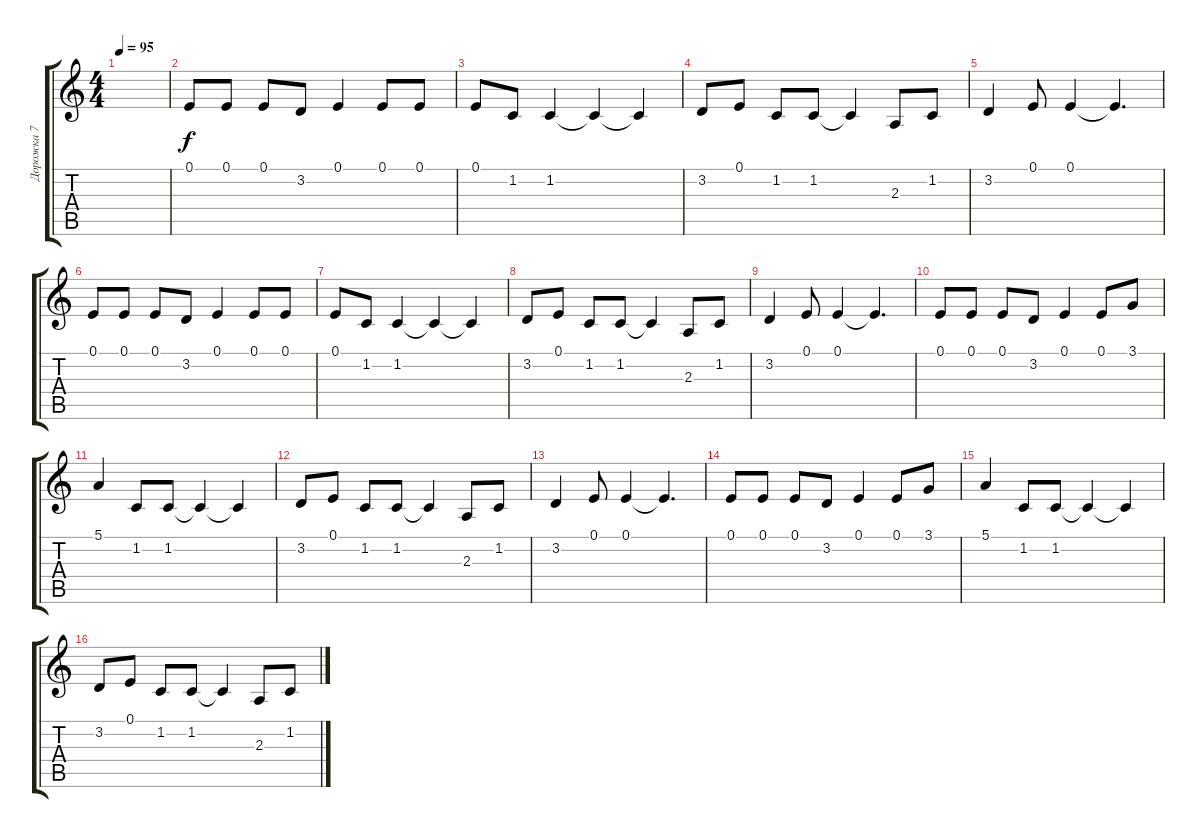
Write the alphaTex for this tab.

\track ("Дорожка 7" "Дорожка 7") {instrument voiceoohs}
\staff {score tabs}
\tuning (E4 B3 G3 D3 A2 E2) {hide}
\ts (4 4)
\tempo 95
\clef g2
\ks c
|
0.1.8 0.1.8 0.1.8 3.2.8 0.1.4 0.1.8 0.1.8 |
0.1.8 1.2.8 1.2.4 1.2{t}.4 1.2{t}.4 |
3.2.8 0.1.8 1.2.8 1.2.8 1.2{t}.4 2.3.8 1.2.8 |
3.2.4 0.1.8 0.1.4 0.1{t}.4{d} |
0.1.8 0.1.8 0.1.8 3.2.8 0.1.4 0.1.8 0.1.8 |
0.1.8 1.2.8 1.2.4 1.2{t}.4 1.2{t}.4 |
3.2.8 0.1.8 1.2.8 1.2.8 1.2{t}.4 2.3.8 1.2.8 |
3.2.4 0.1.8 0.1.4 0.1{t}.4{d} |
0.1.8 0.1.8 0.1.8 3.2.8 0.1.4 0.1.8 3.1.8 |
5.1.4 1.2.8 1.2.8 1.2{t}.4 1.2{t}.4 |
3.2.8 0.1.8 1.2.8 1.2.8 1.2{t}.4 2.3.8 1.2.8 |
3.2.4 0.1.8 0.1.4 0.1{t}.4{d} |
0.1.8 0.1.8 0.1.8 3.2.8 0.1.4 0.1.8 3.1.8 |
5.1.4 1.2.8 1.2.8 1.2{t}.4 1.2{t}.4 |
3.2.8 0.1.8 1.2.8 1.2.8 1.2{t}.4 2.3.8 1.2.8
